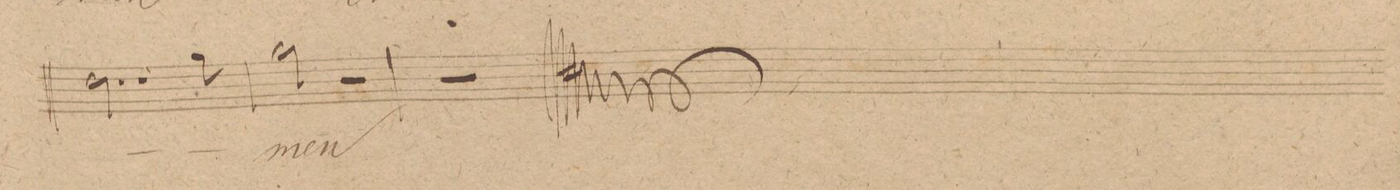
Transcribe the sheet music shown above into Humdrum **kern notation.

**kern	**text	**dynam
*I"Alto.	*	*
*clefC3	*	*
*k[g#c#f#]	*	*
*met(c|)	*	*
*M2/2	*	*
2..e\	.	.
8a\	.	.
=245	=245	=245
2a\	-men	.
2r	.	.
=246	=246	=246
1r	.	.
==	==	==
*-	*-	*-
